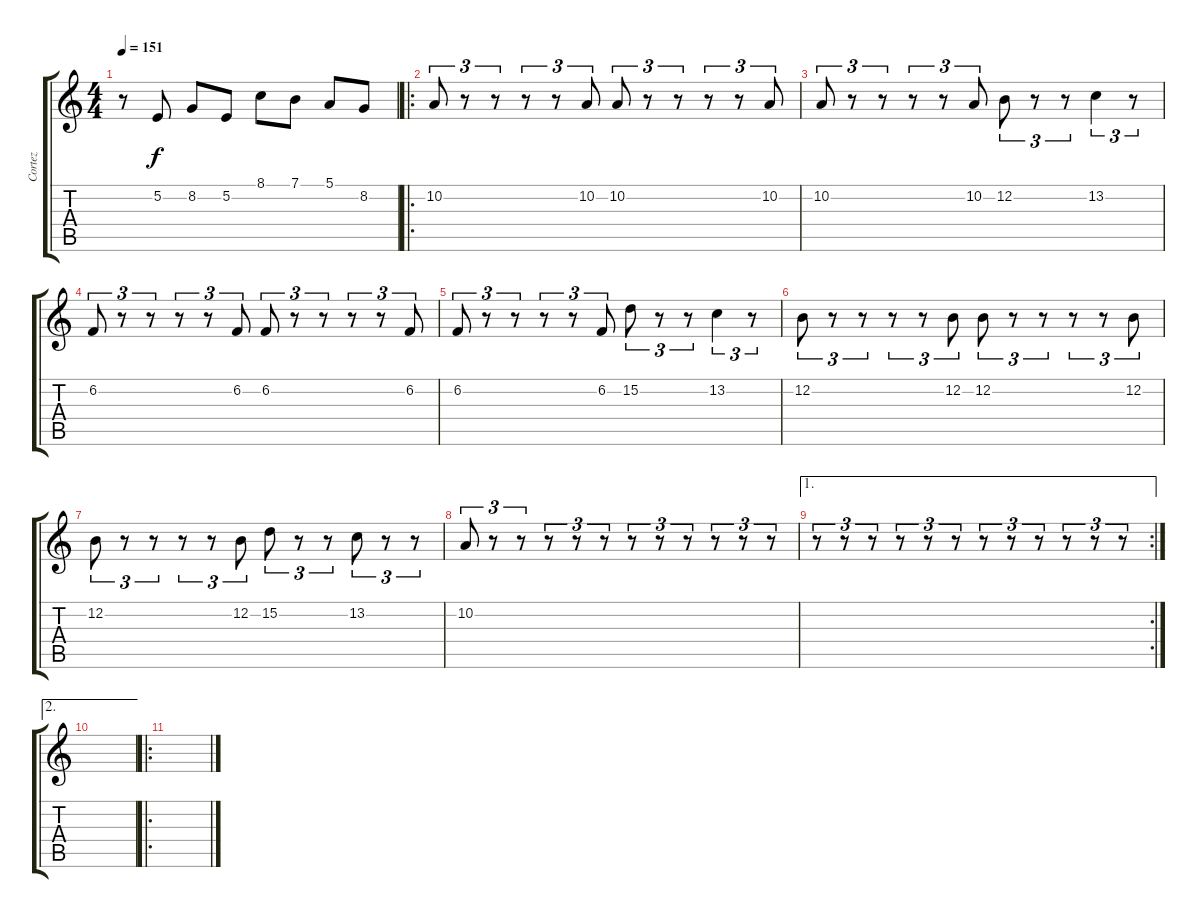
\track ("Cortez" "Cortez") {instrument pizzicatostrings}
\staff {score tabs}
\tuning (E4 B3 G3 D3 A2 E2) {hide}
\ts (4 4)
\tempo 151
\clef g2
\ks c
r.8{dy f} 5.2.8 8.2.8 5.2.8 8.1.8 7.1.8 5.1.8 8.2.8 |
\ro
10.2.8{tu (3 2)} r.8{tu (3 2)} r.8{tu (3 2)} r.8{tu (3 2)} r.8{tu (3 2)} 10.2.8{tu (3 2)} 10.2.8{tu (3 2)} r.8{tu (3 2)} r.8{tu (3 2)} r.8{tu (3 2)} r.8{tu (3 2)} 10.2.8{tu (3 2)} |
10.2.8{tu (3 2)} r.8{tu (3 2)} r.8{tu (3 2)} r.8{tu (3 2)} r.8{tu (3 2)} 10.2.8{tu (3 2)} 12.2.8{tu (3 2)} r.8{tu (3 2)} r.8{tu (3 2)} 13.2.4{tu (3 2)} r.8{tu (3 2)} |
6.2.8{tu (3 2)} r.8{tu (3 2)} r.8{tu (3 2)} r.8{tu (3 2)} r.8{tu (3 2)} 6.2.8{tu (3 2)} 6.2.8{tu (3 2)} r.8{tu (3 2)} r.8{tu (3 2)} r.8{tu (3 2)} r.8{tu (3 2)} 6.2.8{tu (3 2)} |
6.2.8{tu (3 2)} r.8{tu (3 2)} r.8{tu (3 2)} r.8{tu (3 2)} r.8{tu (3 2)} 6.2.8{tu (3 2)} 15.2.8{tu (3 2)} r.8{tu (3 2)} r.8{tu (3 2)} 13.2.4{tu (3 2)} r.8{tu (3 2)} |
12.2.8{tu (3 2)} r.8{tu (3 2)} r.8{tu (3 2)} r.8{tu (3 2)} r.8{tu (3 2)} 12.2.8{tu (3 2)} 12.2.8{tu (3 2)} r.8{tu (3 2)} r.8{tu (3 2)} r.8{tu (3 2)} r.8{tu (3 2)} 12.2.8{tu (3 2)} |
12.2.8{tu (3 2)} r.8{tu (3 2)} r.8{tu (3 2)} r.8{tu (3 2)} r.8{tu (3 2)} 12.2.8{tu (3 2)} 15.2.8{tu (3 2)} r.8{tu (3 2)} r.8{tu (3 2)} 13.2.8{tu (3 2)} r.8{tu (3 2)} r.8{tu (3 2)} |
10.2.8{tu (3 2)} r.8{tu (3 2)} r.8{tu (3 2)} r.8{tu (3 2)} r.8{tu (3 2)} r.8{tu (3 2)} r.8{tu (3 2)} r.8{tu (3 2)} r.8{tu (3 2)} r.8{tu (3 2)} r.8{tu (3 2)} r.8{tu (3 2)} |
\ae 1
\rc 2
r.8{tu (3 2)} r.8{tu (3 2)} r.8{tu (3 2)} r.8{tu (3 2)} r.8{tu (3 2)} r.8{tu (3 2)} r.8{tu (3 2)} r.8{tu (3 2)} r.8{tu (3 2)} r.8{tu (3 2)} r.8{tu (3 2)} r.8{tu (3 2)} |
\ae 2
|
\ro
